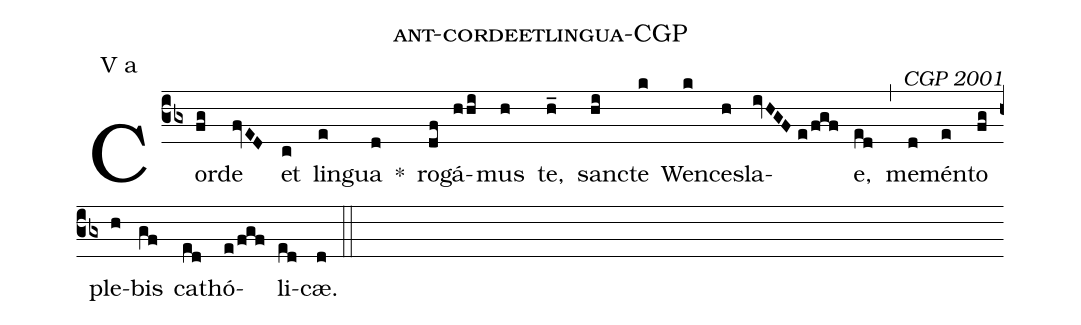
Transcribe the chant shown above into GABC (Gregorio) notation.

name: ant-cordeetlingua-CGP;
commentary: CGP 2001;
annotation: V a;
%%
(cb3) Cor(fg)de(fvED) et(c) lin(e)gua(d) *()
ro(df)gá(h/hi)mus(h) te,(h_)  sanc(hi)te(k) Wen(k)ce(h)sla(ivHGF///e/fgf)e,(ed) (,) me(d)mén(e)to(fg) ple(h)bis(gf) ca(ed)thó(e/fgf)li(ed)cæ.(d) (::)
